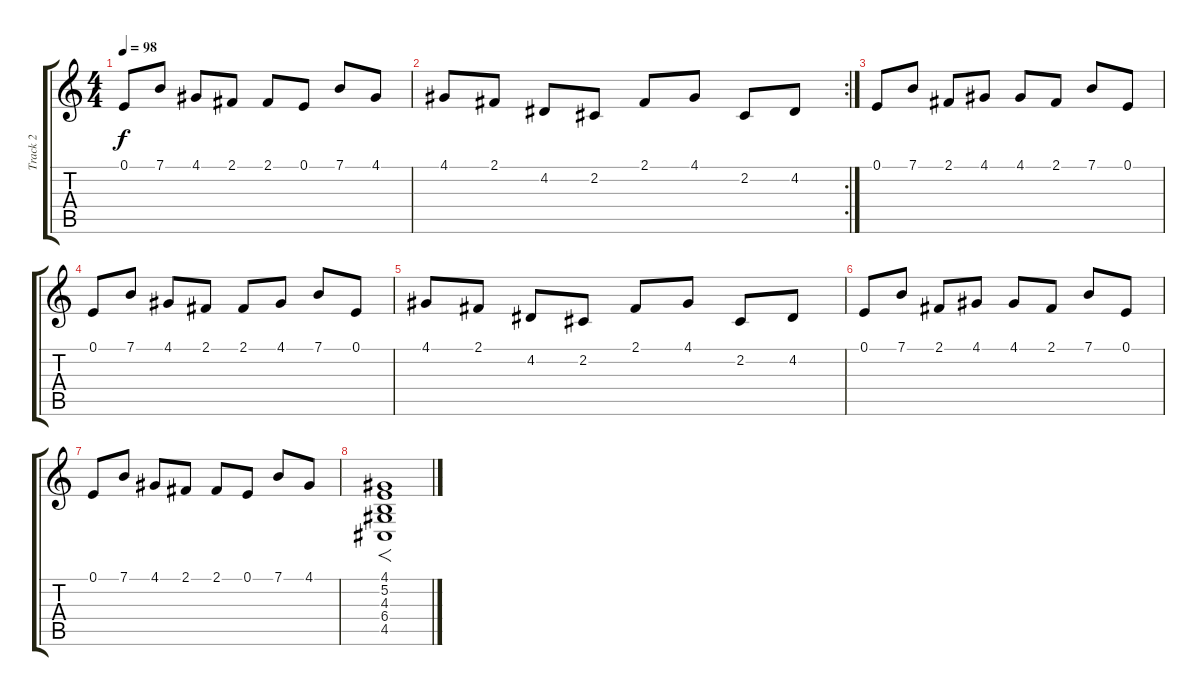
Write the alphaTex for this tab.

\track ("Track 2" "Track 2") {instrument fx7echoes}
\staff {score tabs}
\tuning (E4 B3 G3 D3 A2 E2) {hide}
\ts (4 4)
\tempo 98
\clef g2
\ks c
0.1.8{dy f} 7.1.8 4.1.8 2.1.8 2.1.8 0.1.8 7.1.8 4.1.8 |
\rc 2
4.1.8 2.1.8 4.2.8 2.2.8 2.1.8 4.1.8 2.2.8 4.2.8 |
0.1.8 7.1.8 2.1.8 4.1.8 4.1.8 2.1.8 7.1.8 0.1.8 |
0.1.8 7.1.8 4.1.8 2.1.8 2.1.8 4.1.8 7.1.8 0.1.8 |
4.1.8 2.1.8 4.2.8 2.2.8 2.1.8 4.1.8 2.2.8 4.2.8 |
0.1.8 7.1.8 2.1.8 4.1.8 4.1.8 2.1.8 7.1.8 0.1.8 |
0.1.8 7.1.8 4.1.8 2.1.8 2.1.8 0.1.8 7.1.8 4.1.8 |
(4.1 5.2 4.3 6.4 4.5).1{f}
